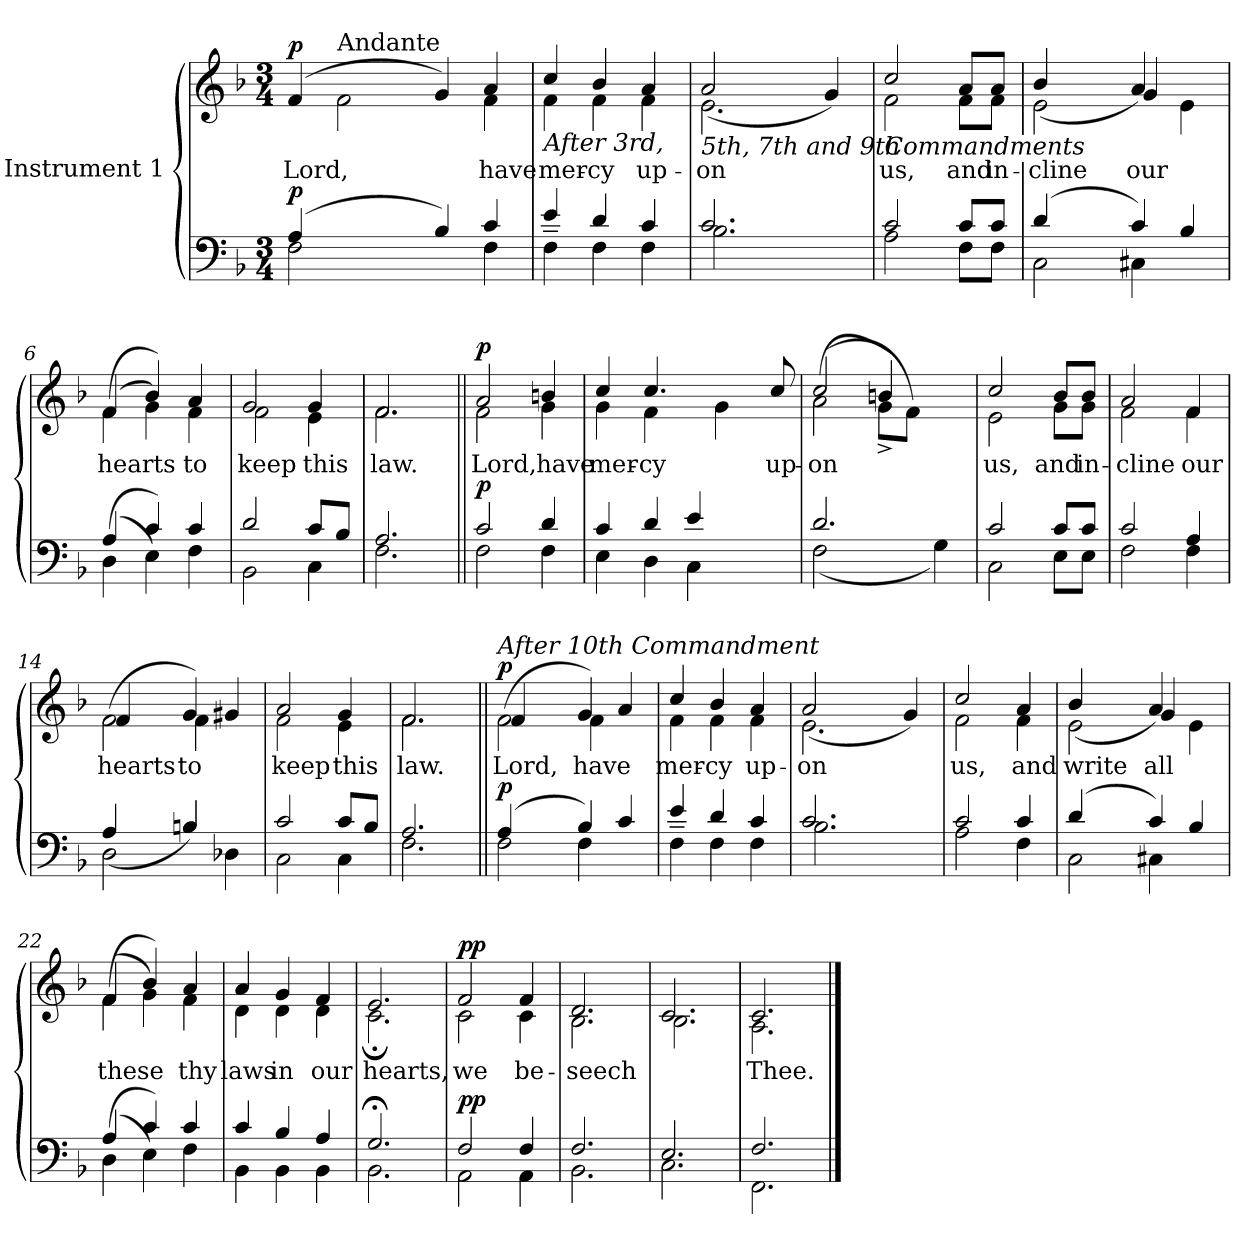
**kern	**dynam	**kern	**text	**dynam
*part2	*part2	*part1	*part1	*part1
*staff2	*staff2	*staff1	*staff1	*staff1
*I"Instrument 1	*	*I"Instrument 1	*	*
!!LO:PB:g=z
*stria5	*	*stria5	*	*
*clefF4	*	*clefG2	*	*
*k[b-]	*	*k[b-]	*	*
*F:	*	*F:	*	*
*M3/4	*	*M3/4	*	*
=1	=1	=1	=1	=1
*^	*	*	*	*
!	!	!LO:DY:a	!	!LO:LY:b	!LO:DY:a
*	*	*	*^	*	*
2F\	(>4A/	p	(>4f/	1ryy	Lord,	p
!	!	!	!LO:TX:a:t=Andante	!	!	!
!	!	!	!	!	!LO:LY:b	!
.	2.ryy	.	2f\	.	.	.
4ryy	.	.	.	.	.	.
!	!	!	!	!	!LO:LY:b	!
4B-/)	.	.	4g/)	.	.	.
!	!	!	!	!	!LO:LY:b	!
4c/	4F\	.	4a/	4f\	have	.
=2	=2	=2	=2	=2	=2	=2
!	!	!	!LO:TX:b:i:t=After 3rd,	!	!	!
!	!	!	!	!	!LO:LY:b	!
4F~>\	4e/	.	4cc/	4f\	mer-	.
!	!	!	!	!	!LO:LY:b	!
4d/	4F\	.	4f\	4b-/	-cy	.
!	!	!	!	!	!LO:LY:b	!
4c/	4F\	.	4f\	4a/	up-	.
=3	=3	=3	=3	=3	=3	=3
!	!	!	!LO:TX:b:i:t=5th, 7th and 9th	!	!	!
!	!	!	!	!	!LO:LY:b	!
2.c/	2.B-\	.	2.e\	(>2a/	-on	.
.	.	.	.	2ryy	.	.
!	!	!	!	!	!LO:LY:b	!
4ryy	4ryy	.	4g/)	.	.	.
=4	=4	=4	=4	=4	=4	=4
!	!	!	!LO:TX:b:i:t=Commandments	!	!	!
!	!	!	!	!	!LO:LY:b	!
2A\	2c/	.	2cc/	2f\	us,	.
!	!	!	!	!	!LO:LY:b	!
8F\L	8c/L	.	8a/L	8f\L	and	.
!	!	!	!	!	!LO:LY:b	!
8F\J	8c/J	.	8a/J	8f\J	in-	.
=5	=5	=5	=5	=5	=5	=5
!	!	!	!	!	!LO:LY:b	!
2C\	(>4d/	.	2e\	(>4b-/	-cline	.
.	4ryy	.	.	4ryy	.	.
!	!	!	!	!	!LO:LY:b	!
!	!	!	!	!	!LO:LY:b	!
4c/)	4C#X\	.	4a/)	4g/	our	.
4B-/	4ryy	.	4e\	4ryy	.	.
=6	=6	=6	=6	=6	=6	=6
!	!	!	!	!	!LO:LY:b	!
(<4D\	(>4A/	.	(<4f/	(>4f\	hearts	.
!	!	!	!	!	!LO:LY:b	!
4c/)	4E\)	.	4g\)	4b-/)	.	.
!	!	!	!	!	!LO:LY:b	!
4c/	4F\	.	4f\	4a/	to	.
=7	=7	=7	=7	=7	=7	=7
!	!	!	!	!	!LO:LY:b	!
2BB-\	2d/	.	2g/	2f\	keep	.
!	!	!	!	!	!LO:LY:b	!
4C\	8c/L	.	4g/	4e\	this	.
.	8B-/J	.	.	.	.	.
!!LO:LB:g=z	!!
=8	=8	=8	=8	=8	=8	=8
!	!	!	!	!	!LO:LY:b	!
2.A/	2.F\	.	2.f\	2.f/	law.	.
=9||	=9||	=9||	=9||	=9||	=9||	=9||
!	!	!LO:DY:a	!	!	!LO:LY:b	!LO:DY:a
2F\	2c/	p	2a/	2f\	Lord,	p
!	!	!	!	!	!LO:LY:b	!
4d/	4F\	.	4g\	4bn/	have	.
=10	=10	=10	=10	=10	=10	=10
!	!	!	!	!	!LO:LY:b	!
4E\	4c/	.	4cc/	4g\	mer-	.
!	!	!	!	!	!LO:LY:b	!
4d/	4D\	.	4.cc/	4f\	-cy	.
4C\	4e/	.	.	2ryy	.	.
.	.	.	4g\	.	.	.
4ryy	4ryy	.	.	.	.	.
!	!	!	!	!	!LO:LY:b	!
.	.	.	8cc/	.	up-	.
=11	=11	=11	=11	=11	=11	=11
!	!	!	!	!	!LO:LY:b	!
2.d/	(<2F\	.	(<2a\	(>2cc/	-on	.
!	!	!	!	!	!LO:LY:b	!
.	2ryy	.	4bn/)	8g^<\L	.	.
!	!	!	!	!	!LO:LY:b	!
.	.	.	.	8f\J)	.	.
4G\)	.	.	4ryy	4ryy	.	.
=12	=12	=12	=12	=12	=12	=12
!	!	!	!	!	!LO:LY:b	!
2C\	2c/	.	2cc/	2e\	us,	.
!	!	!	!	!	!LO:LY:b	!
8E\L	8c/L	.	8g\L	8b-/L	and	.
!	!	!	!	!	!LO:LY:b	!
8E\J	8c/J	.	8g\J	8b-/J	in-	.
=13	=13	=13	=13	=13	=13	=13
!	!	!	!	!	!LO:LY:b	!
2F\	2c/	.	2f\	2a/	-cline	.
!	!	!	!	!	!LO:LY:b	!
4A/	4F\	.	4f\	4f/	our	.
=14	=14	=14	=14	=14	=14	=14
!	!	!	!	!	!LO:LY:b	!
2D\	(>4A/	.	(>2f\	4f/	hearts	.
.	4ryy	.	.	4ryy	.	.
!	!	!	!	!	!LO:LY:b	!
!	!	!	!	!	!LO:LY:b	!
4B-/)	4Bn/	.	4g/)	4f\	to	.
4D-X\	4ryy	.	4g#X/	4ryy	.	.
=15	=15	=15	=15	=15	=15	=15
!	!	!	!	!	!LO:LY:b	!
2C\	2c/	.	2a/	2f\	keep	.
!	!	!	!	!	!LO:LY:b	!
4C\	8c/L	.	4g/	4e\	this	.
.	8B-/J	.	.	.	.	.
!!LO:LB:g=z	!!
=16	=16	=16	=16	=16	=16	=16
!	!	!	!	!	!LO:LY:b	!
2.A/	2.F\	.	2.f\	2.f/	law.	.
=17||	=17||	=17||	=17||	=17||	=17||	=17||
!	!	!	!LO:TX:a:i:t=After 10th Commandment	!	!	!
!	!	!LO:DY:a	!	!	!LO:LY:b	!LO:DY:a
2F\	(>4A/	p	(>2f\	4f/	Lord,	p
.	4ryy	.	.	4ryy	.	.
!	!	!	!	!	!LO:LY:b	!
!	!	!	!	!	!LO:LY:b	!
4B-/)	4F\	.	4g/)	4f\	have	.
4c/	4ryy	.	4a/	4ryy	.	.
=18	=18	=18	=18	=18	=18	=18
!	!	!	!	!	!LO:LY:b	!
4F~>\	4e/	.	4cc/	4f\	mer-	.
!	!	!	!	!	!LO:LY:b	!
4d/	4F\	.	4f\	4b-/	-cy	.
!	!	!	!	!	!LO:LY:b	!
4c/	4F\	.	4f\	4a/	up-	.
=19	=19	=19	=19	=19	=19	=19
!	!	!	!	!	!LO:LY:b	!
2.c/	2.B-\	.	2.e\	(>2a/	-on	.
.	.	.	.	2ryy	.	.
!	!	!	!	!	!LO:LY:b	!
4ryy	4ryy	.	4g/)	.	.	.
=20	=20	=20	=20	=20	=20	=20
!	!	!	!	!	!LO:LY:b	!
2A\	2c/	.	2f\	2cc/	us,	.
!	!	!	!	!	!LO:LY:b	!
4c/	4F\	.	4f\	4a/	and	.
=21	=21	=21	=21	=21	=21	=21
!	!	!	!	!	!LO:LY:b	!
2C\	(>4d/	.	2e\	(>4b-/	write	.
.	4ryy	.	.	4ryy	.	.
!	!	!	!	!	!LO:LY:b	!
!	!	!	!	!	!LO:LY:b	!
4c/)	4C#X\	.	4a/)	4g/	all	.
4B-/	4ryy	.	4e\	4ryy	.	.
=22	=22	=22	=22	=22	=22	=22
!	!	!	!	!	!LO:LY:b	!
(<4D\	(>4A/	.	(<4f/	(>4f\	these	.
!	!	!	!	!	!LO:LY:b	!
4c/)	4E\)	.	4g\)	4b-/)	.	.
!	!	!	!	!	!LO:LY:b	!
4c/	4F\	.	4f\	4a/	thy	.
=23	=23	=23	=23	=23	=23	=23
!	!	!	!	!	!LO:LY:b	!
4BB-\	4c/	.	4a/	4d\	laws	.
!	!	!	!	!	!LO:LY:b	!
4B-/	4BB-\	.	4d\	4g/	in	.
!	!	!	!	!	!LO:LY:b	!
4A/	4BB-\	.	4d\	4f/	our	.
!!LO:LB:g=z	!!
=24	=24	=24	=24	=24	=24	=24
!	!	!	!	!	!LO:LY:b	!
2.G;/	2.BB-\	.	2.c\	2.e;</	hearts,	.
=25	=25	=25	=25	=25	=25	=25
!	!	!LO:DY:a	!	!	!LO:LY:b	!LO:DY:a
2AA\	2F/	pp	2f/	2c\	we	pp
!	!	!	!	!	!LO:LY:b	!
4F/	4AA\	.	4c\	4f/	be-	.
=26	=26	=26	=26	=26	=26	=26
!	!	!	!	!	!LO:LY:b	!
2.F/	2.BB-\	.	2.B-\	2.d/	-seech	.
=27	=27	=27	=27	=27	=27	=27
!	!	!	!	!	!LO:LY:b	!
2.C\	2.E/	.	2.c/	2.B-\	.	.
=28	=28	=28	=28	=28	=28	=28
!	!	!	!	!	!LO:LY:b	!
2.F/	2.FF\	.	2.A\	2.c/	Thee.	.
*v	*v	*	*	*	*	*
*	*	*v	*v	*	*
==	==	==	==	==
*-	*-	*-	*-	*-
